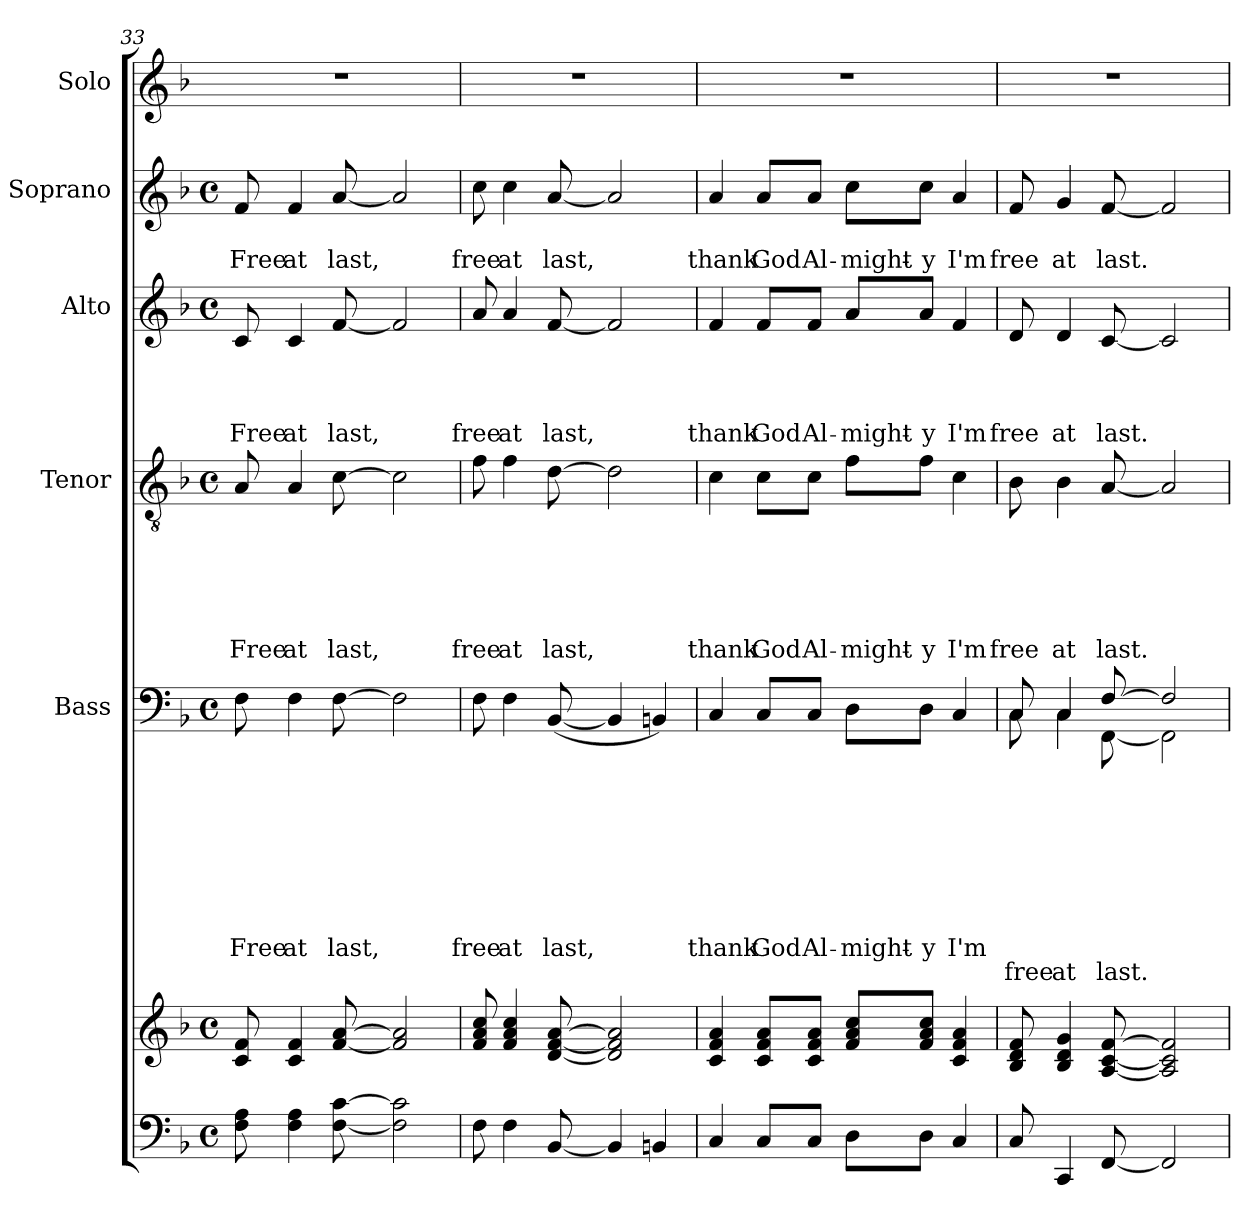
**kern	**kern	**kern	**text	**text	**text	**text	**text	**text	**text	**text	**text	**kern	**text	**text	**text	**text	**text	**text	**kern	**text	**text	**text	**text	**kern	**text	**text	**kern
*part7	*part6	*part5	*part5	*part5	*part5	*part5	*part5	*part5	*part5	*part5	*part5	*part4	*part4	*part4	*part4	*part4	*part4	*part4	*part3	*part3	*part3	*part3	*part3	*part2	*part2	*part2	*part1
*staff7	*staff6	*staff5	*staff5	*staff5	*staff5	*staff5	*staff5	*staff5	*staff5	*staff5	*staff5	*staff4	*staff4	*staff4	*staff4	*staff4	*staff4	*staff4	*staff3	*staff3	*staff3	*staff3	*staff3	*staff2	*staff2	*staff2	*staff1
*	*	*I"Bass	*	*	*	*	*	*	*	*	*	*I"Tenor	*	*	*	*	*	*	*I"Alto	*	*	*	*	*I"Soprano	*	*	*I"Solo
*	*	*I'B	*	*	*	*	*	*	*	*	*	*I'T	*	*	*	*	*	*	*I'A	*	*	*	*	*I'S	*	*	*I'Solo
!!LO:LB:g=z
*clefF4	*clefG2	*clefF4	*	*	*	*	*	*	*	*	*	*clefGv2	*	*	*	*	*	*	*clefG2	*	*	*	*	*clefG2	*	*	*clefG2
*k[b-]	*k[b-]	*k[b-]	*	*	*	*	*	*	*	*	*	*k[b-]	*	*	*	*	*	*	*k[b-]	*	*	*	*	*k[b-]	*	*	*k[b-]
*F:	*F:	*F:	*	*	*	*	*	*	*	*	*	*F:	*	*	*	*	*	*	*F:	*	*	*	*	*F:	*	*	*F:
*M4/4	*M4/4	*M4/4	*	*	*	*	*	*	*	*	*	*M4/4	*	*	*	*	*	*	*M4/4	*	*	*	*	*M4/4	*	*	*
*met(c)	*met(c)	*met(c)	*	*	*	*	*	*	*	*	*	*met(c)	*	*	*	*	*	*	*met(c)	*	*	*	*	*met(c)	*	*	*
=33	=33	=33	=33	=33	=33	=33	=33	=33	=33	=33	=33	=33	=33	=33	=33	=33	=33	=33	=33	=33	=33	=33	=33	=33	=33	=33	=33
!	!	!	!	!	!	!	!	!	!	!LO:LY:b	!	!	!	!	!	!	!	!LO:LY:b	!	!	!	!	!LO:LY:b	!	!	!LO:LY:b	!
8F\ 8A\	8c/ 8f/	8F\	.	.	.	.	.	.	.	Free	.	8A/	.	.	.	.	.	Free	8c/	.	.	.	Free	8f/	.	Free	1r
!	!	!	!	!	!	!	!	!	!	!LO:LY:b	!	!	!	!	!	!	!	!LO:LY:b	!	!	!	!	!LO:LY:b	!	!	!LO:LY:b	!
4F\ 4A\	4c/ 4f/	4F\	.	.	.	.	.	.	.	at	.	4A/	.	.	.	.	.	at	4c/	.	.	.	at	4f/	.	at	.
!	!	!	!	!	!	!	!	!	!	!LO:LY:b	!	!	!	!	!	!	!	!LO:LY:b	!	!	!	!	!LO:LY:b	!	!	!LO:LY:b	!
[<8F\ [>8c\	[<8f/ [>8a/	[>8F\	.	.	.	.	.	.	.	last,	.	[>8c\	.	.	.	.	.	last,	[<8f/	.	.	.	last,	[<8a/	.	last,	.
2F\] 2c\]	2f/] 2a/]	2F\]	.	.	.	.	.	.	.	.	.	2c\]	.	.	.	.	.	.	2f/]	.	.	.	.	2a/]	.	.	.
=34	=34	=34	=34	=34	=34	=34	=34	=34	=34	=34	=34	=34	=34	=34	=34	=34	=34	=34	=34	=34	=34	=34	=34	=34	=34	=34	=34
!	!	!	!	!	!	!	!	!	!	!LO:LY:b	!	!	!	!	!	!	!	!LO:LY:b	!	!	!	!	!LO:LY:b	!	!	!LO:LY:b	!
8F\	8f/ 8a/ 8cc/	8F\	.	.	.	.	.	.	.	free	.	8f\	.	.	.	.	.	free	8a/	.	.	.	free	8cc\	.	free	1r
!	!	!	!	!	!	!	!	!	!	!LO:LY:b	!	!	!	!	!	!	!	!LO:LY:b	!	!	!	!	!LO:LY:b	!	!	!LO:LY:b	!
4F\	4f/ 4a/ 4cc/	4F\	.	.	.	.	.	.	.	at	.	4f\	.	.	.	.	.	at	4a/	.	.	.	at	4cc\	.	at	.
!	!	!	!	!	!	!	!	!	!	!LO:LY:b	!	!	!	!	!	!	!	!LO:LY:b	!	!	!	!	!LO:LY:b	!	!	!LO:LY:b	!
[<8BB-/	[<8d/ [<8f/ [>8a/	(<[<8BB-/	.	.	.	.	.	.	.	last,	.	[>8d\	.	.	.	.	.	last,	[<8f/	.	.	.	last,	[<8a/	.	last,	.
4BB-/]	2d/] 2f/] 2a/]	4BB-/]	.	.	.	.	.	.	.	.	.	2d\]	.	.	.	.	.	.	2f/]	.	.	.	.	2a/]	.	.	.
4BBn/	.	4BBn/)	.	.	.	.	.	.	.	.	.	.	.	.	.	.	.	.	.	.	.	.	.	.	.	.	.
=35	=35	=35	=35	=35	=35	=35	=35	=35	=35	=35	=35	=35	=35	=35	=35	=35	=35	=35	=35	=35	=35	=35	=35	=35	=35	=35	=35
!	!	!	!	!	!	!	!	!	!	!LO:LY:b	!	!	!	!	!	!	!	!LO:LY:b	!	!	!	!	!LO:LY:b	!	!	!LO:LY:b	!
4C/	4c/ 4f/ 4a/	4C/	.	.	.	.	.	.	.	thank	.	4c\	.	.	.	.	.	thank	4f/	.	.	.	thank	4a/	.	thank	1r
!	!	!	!	!	!	!	!	!	!	!LO:LY:b	!	!	!	!	!	!	!	!LO:LY:b	!	!	!	!	!LO:LY:b	!	!	!LO:LY:b	!
8C/L	8c/ 8f/ 8a/L	8C/L	.	.	.	.	.	.	.	God	.	8c\L	.	.	.	.	.	God	8f/L	.	.	.	God	8a/L	.	God	.
!	!	!	!	!	!	!	!	!	!	!LO:LY:b	!	!	!	!	!	!	!	!LO:LY:b	!	!	!	!	!LO:LY:b	!	!	!LO:LY:b	!
8C/J	8c/ 8f/ 8a/J	8C/J	.	.	.	.	.	.	.	Al-	.	8c\J	.	.	.	.	.	Al-	8f/J	.	.	.	Al-	8a/J	.	Al-	.
!	!	!	!	!	!	!	!	!	!	!LO:LY:b	!	!	!	!	!	!	!	!LO:LY:b	!	!	!	!	!LO:LY:b	!	!	!LO:LY:b	!
8D\L	8f/ 8a/ 8cc/L	8D\L	.	.	.	.	.	.	.	-might-	.	8f\L	.	.	.	.	.	-might-	8a/L	.	.	.	-might-	8cc\L	.	-might-	.
!	!	!	!	!	!	!	!	!	!	!LO:LY:b	!	!	!	!	!	!	!	!LO:LY:b	!	!	!	!	!LO:LY:b	!	!	!LO:LY:b	!
8D\J	8f/ 8a/ 8cc/J	8D\J	.	.	.	.	.	.	.	-y	.	8f\J	.	.	.	.	.	-y	8a/J	.	.	.	-y	8cc\J	.	-y	.
!	!	!	!	!	!	!	!	!	!	!LO:LY:b	!	!	!	!	!	!	!	!LO:LY:b	!	!	!	!	!LO:LY:b	!	!	!LO:LY:b	!
4C/	4c/ 4f/ 4a/	4C/	.	.	.	.	.	.	.	I'm	.	4c\	.	.	.	.	.	I'm	4f/	.	.	.	I'm	4a/	.	I'm	.
=36	=36	=36	=36	=36	=36	=36	=36	=36	=36	=36	=36	=36	=36	=36	=36	=36	=36	=36	=36	=36	=36	=36	=36	=36	=36	=36	=36
!	!	!	!	!	!	!	!	!	!	!	!LO:LY:b	!	!	!	!	!	!	!LO:LY:b	!	!	!	!	!LO:LY:b	!	!	!LO:LY:b	!
*	*	*^	*	*	*	*	*	*	*	*	*	*	*	*	*	*	*	*	*	*	*	*	*	*	*	*	*
8C/	8B-/ 8d/ 8f/	8C/	8C\	.	.	.	.	.	.	.	.	free	8B-\	.	.	.	.	.	free	8d/	.	.	.	free	8f/	.	free	1r
!	!	!	!	!	!	!	!	!	!	!	!	!LO:LY:b	!	!	!	!	!	!	!LO:LY:b	!	!	!	!	!LO:LY:b	!	!	!LO:LY:b	!
4CC/	4B-/ 4d/ 4g/	4C/	4C\	.	.	.	.	.	.	.	.	at	4B-\	.	.	.	.	.	at	4d/	.	.	.	at	4g/	.	at	.
!	!	!	!	!	!	!	!	!	!	!	!	!LO:LY:b	!	!	!	!	!	!	!LO:LY:b	!	!	!	!	!LO:LY:b	!	!	!LO:LY:b	!
[<8FF/	[<8A/ [<8c/ [>8f/	[>8F/	[<8FF\	.	.	.	.	.	.	.	.	last.	[<8A/	.	.	.	.	.	last.	[<8c/	.	.	.	last.	[<8f/	.	last.	.
2FF/]	2A/] 2c/] 2f/]	2F/]	2FF\]	.	.	.	.	.	.	.	.	.	2A/]	.	.	.	.	.	.	2c/]	.	.	.	.	2f/]	.	.	.
*	*	*v	*v	*	*	*	*	*	*	*	*	*	*	*	*	*	*	*	*	*	*	*	*	*	*	*	*	*
=	=	=	=	=	=	=	=	=	=	=	=	=	=	=	=	=	=	=	=	=	=	=	=	=	=	=	=
*-	*-	*-	*-	*-	*-	*-	*-	*-	*-	*-	*-	*-	*-	*-	*-	*-	*-	*-	*-	*-	*-	*-	*-	*-	*-	*-	*-
